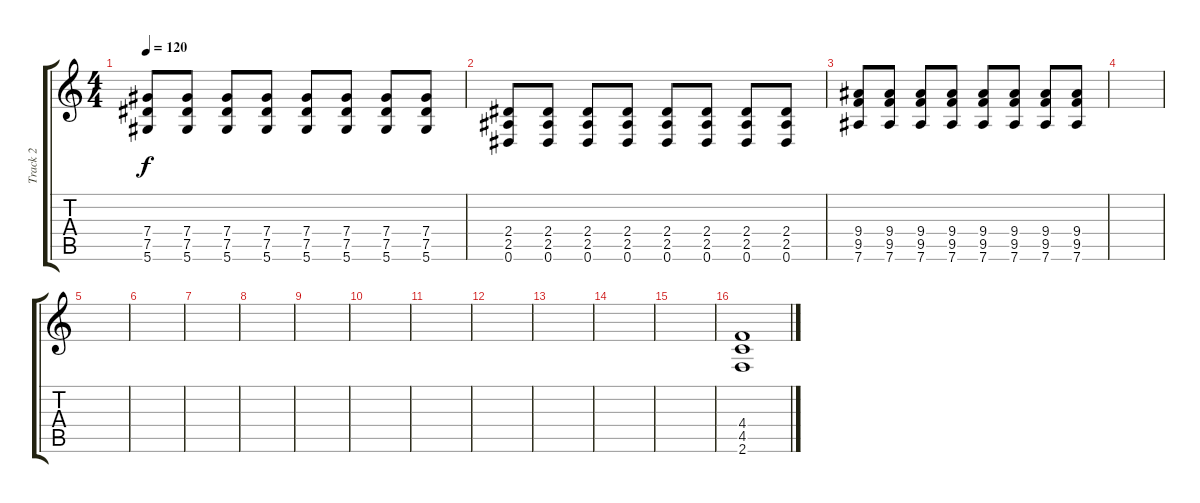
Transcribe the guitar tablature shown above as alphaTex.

\track ("Track 2" "Track 2") {instrument distortionguitar}
\staff {score tabs}
\tuning (Eb4 Bb3 Gb3 Db3 Ab2 Eb2) {hide}
\ts (4 4)
\tempo 120
\clef g2
\ks c
(7.4 7.5 5.6).8{dy f} (7.4 7.5 5.6).8 (7.4 7.5 5.6).8 (7.4 7.5 5.6).8 (7.4 7.5 5.6).8 (7.4 7.5 5.6).8 (7.4 7.5 5.6).8 (7.4 7.5 5.6).8 |
(2.4 2.5 0.6).8 (2.4 2.5 0.6).8 (2.4 2.5 0.6).8 (2.4 2.5 0.6).8 (2.4 2.5 0.6).8 (2.4 2.5 0.6).8 (2.4 2.5 0.6).8 (2.4 2.5 0.6).8 |
(9.4 9.5 7.6).8 (9.4 9.5 7.6).8 (9.4 9.5 7.6).8 (9.4 9.5 7.6).8 (9.4 9.5 7.6).8 (9.4 9.5 7.6).8 (9.4 9.5 7.6).8 (9.4 9.5 7.6).8 |
|
|
|
|
|
|
|
|
|
|
|
|
(4.4 4.5 2.6).1
